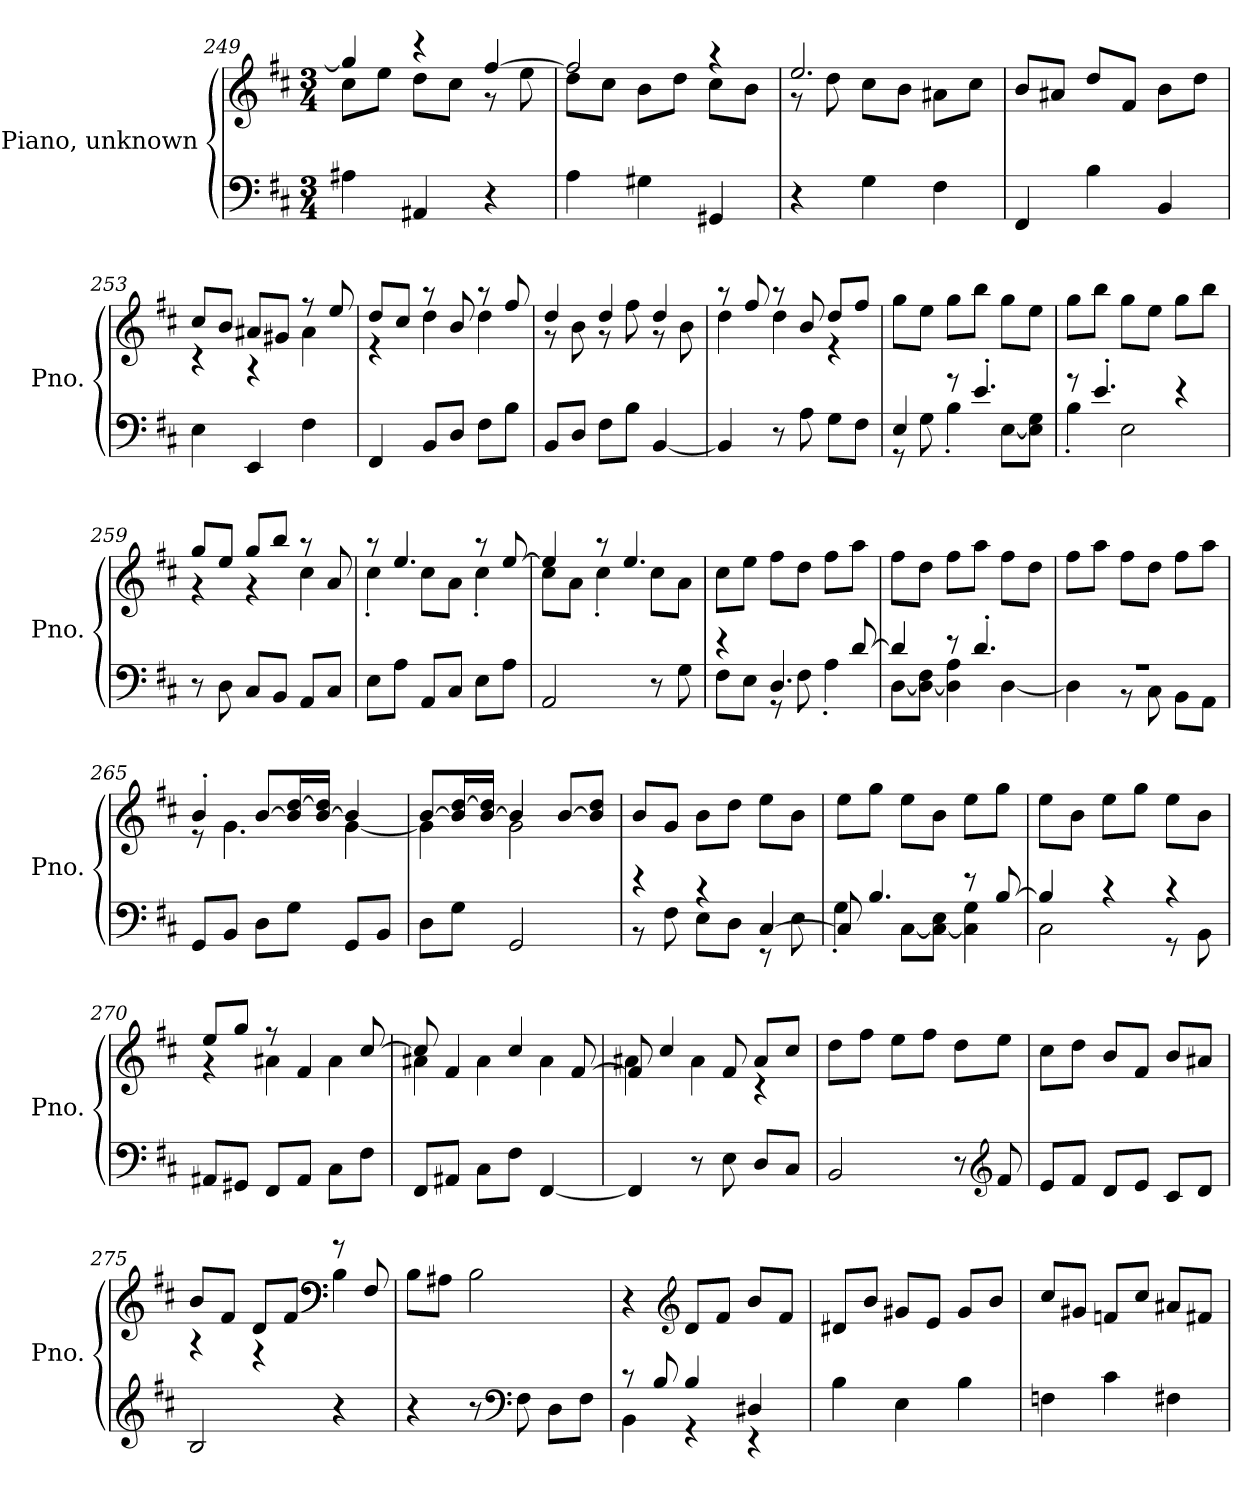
**kern	**kern
*part1	*part1
*staff2	*staff1
*I"Piano, unknown	*
*I'Pno.	*
*clefF4	*clefG2
*k[f#c#]	*k[f#c#]
*M3/4	*M3/4
=249	=249
*	*^
4A#X\	4gg/]	8cc#\L
.	.	8ee\J
4AA#X/	4r	8dd\L
.	.	8cc#\J
4r	[4ff#/	8r
.	.	8ee\
!!LO:LB:g=z	!!
=250	=250	=250
4A\	2ff#/]	8dd\L
.	.	8cc#\J
4G#X\	.	8b\L
.	.	8dd\J
4GG#X/	4r	8cc#\L
.	.	8b\J
=251	=251	=251
4r	2.ee/	8r
.	.	8dd\
4G\	.	8cc#\L
.	.	8b\J
4F#\	.	8a#X\L
.	.	8cc#\J
*	*v	*v
=252	=252
4FF#/	8b/L
.	8a#X/J
4B\	8dd/L
.	8f#/J
4BB/	8b\L
.	8dd\J
=253	=253
*	*^
4E\	8cc#/L	4r
.	8b/J	.
4EE/	8a#X/L	4r
.	8g#X/J	.
4F#\	8r	4a#\
.	8ee/	.
=254	=254	=254
4FF#/	8dd/L	4r
.	8cc#/J	.
8BB/L	8r	4dd\
8D/J	8b/	.
8F#\L	8r	4dd\
8B\J	8ff#/	.
!!LO:LB:g=z	!!
=255	=255	=255
8BB/L	4dd/	8r
8D/J	.	8b\
8F#\L	4dd/	8r
8B\J	.	8ff#\
[4BB/	4dd/	8r
.	.	8b\
=256	=256	=256
4BB/]	8r	4dd\
.	8ff#/	.
8r	8r	4dd\
8A\	8b/	.
8G\L	8dd/L	4r
8F#\J	8ff#/J	.
*	*v	*v
=257	=257
*^	*
4E/	8r	8gg\L
.	8G\	8ee\J
8r	4B'\	8gg\L
4.e'/	.	8bb\J
.	[8E\L	8gg\L
.	8E\] 8G\J	8ee\J
=258	=258	=258
8r	4B'\	8gg\L
4.e'/	.	8bb\J
.	2E\	8gg\L
.	.	8ee\J
4r	.	8gg\L
.	.	8bb\J
*v	*v	*
=259	=259
*	*^
8r	8gg/L	4r
8D\	8ee/J	.
8C#/L	8gg/L	4r
8BB/J	8bb/J	.
8AA/L	8r	4cc#\
8C#/J	8a/	.
!!LO:PB:g=z	!!
=260	=260	=260
8E\L	8r	4cc#'\
8A\J	4.ee/	.
8AA/L	.	8cc#\L
8C#/J	.	8a\J
8E\L	8r	4cc#'\
8A\J	[8ee/	.
=261	=261	=261
2AA/	4ee/]	8cc#\L
.	.	8a\J
.	8r	4cc#'\
.	4.ee/	.
8r	.	8cc#\L
8G\	.	8a\J
*	*v	*v
=262	=262
*^	*
4r	8F#\L	8cc#\L
.	8E\J	8ee\J
4.D/	8r	8ff#\L
.	8F#\	8dd\J
.	4A'\	8ff#\L
[8d/	.	8aa\J
=263	=263	=263
4d/]	[8D\L	8ff#\L
.	8D\_ 8F#\J	8dd\J
8r	4D\] 4A\	8ff#\L
4.d'/	.	8aa\J
.	[4D\	8ff#\L
.	.	8dd\J
=264	=264	=264
2.r	4D\]	8ff#\L
.	.	8aa\J
.	8r	8ff#\L
.	8C#\	8dd\J
.	8BB\L	8ff#\L
.	8AA\J	8aa\J
*v	*v	*
!!LO:LB:g=z
=265	=265
*	*^
8GG/L	4b'/	8r
8BB/J	.	4.g\
8D\L	[8b/L	.
8G\J	16b/] [16dd/L	.
.	[16b/ 16dd/]JJ	.
8GG/L	4b/]	[4g\
8BB/J	.	.
=266	=266	=266
8D\L	[8b/L	4g\]
8G\J	16b/] [16dd/L	.
.	[16b/ 16dd/]JJ	.
2GG/	4b/]	2g\
.	[8b/L	.
.	8b/] 8dd/J	.
*	*v	*v
=267	=267
*^	*
4r	8r	8b/L
.	8F#\	8g/J
4r	8E\L	8b\L
.	8D\J	8dd\J
[4C#/	8r	8ee\L
.	8E\	8b\J
=268	=268	=268
8C#/]	4G'\	8ee\L
4.B/	.	8gg\J
.	[8C#\L	8ee\L
.	8C#\_ 8E\J	8b\J
8r	4C#\] 4G\	8ee\L
[8B/	.	8gg\J
=269	=269	=269
4B/]	2C#\	8ee\L
.	.	8b\J
4r	.	8ee\L
.	.	8gg\J
4r	8r	8ee\L
.	8BB\	8b\J
*v	*v	*
!!LO:LB:g=z
=270	=270
*	*^
8AA#X/L	8ee/L	4r
8GG#X/J	8gg/J	.
8FF#/L	8r	4a#X\
8AA#/J	4f#/	.
8C#\L	.	4a#\
8F#\J	[8cc#/	.
=271	=271	=271
8FF#/L	8cc#/]	4a#X\
8AA#X/J	4f#/	.
8C#\L	.	4a#\
8F#\J	4cc#/	.
[4FF#/	.	4a#\
.	[8f#/	.
=272	=272	=272
4FF#/]	8f#/]	4a#X\
.	4cc#/	.
8r	.	4a#\
8E\	8f#/	.
8D/L	8a#/L	4r
8C#/J	8cc#/J	.
*	*v	*v
=273	=273
2BB/	8dd\L
.	8ff#\J
.	8ee\L
.	8ff#\J
8r	8dd\L
*clefG2	*
8f#/	8ee\J
=274	=274
8e/L	8cc#\L
8f#/J	8dd\J
8d/L	8b/L
8e/J	8f#/J
8c#/L	8b/L
8d/J	8a#X/J
!!LO:LB:g=z
=275	=275
*	*^
2B/	8b/L	4r
.	8f#/J	.
.	8d/L	4r
.	8f#/J	.
*	*clefF4	*
4r	8r	4B\
.	8F#/	.
*	*v	*v
=276	=276
4r	8B\L
.	8A#X\J
8r	2B\
*clefF4	*
8F#\	.
8D\L	.
8F#\J	.
=277	=277
*^	*
8r	4BB\	4r
8B/	.	.
*	*	*clefG2
4B/	4r	8d/L
.	.	8f#/J
4D#X/	4r	8b/L
.	.	8f#/J
*v	*v	*
=278	=278
4B\	8d#X/L
.	8b/J
4E\	8g#X/L
.	8e/J
4B\	8g#/L
.	8b/J
=279	=279
4Fn\	8cc#/L
.	8g#X/J
4c#\	8fn/L
.	8cc#/J
4F#X\	8a#X/L
.	8f#X/J
=	=
*-	*-
